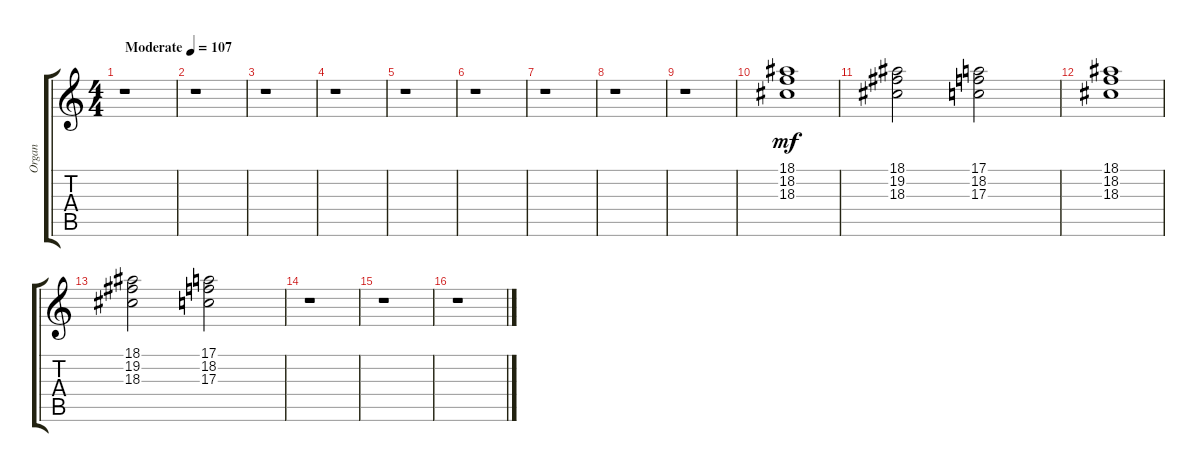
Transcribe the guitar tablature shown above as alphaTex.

\track ("Organ" "Organ") {instrument drawbarorgan}
\staff {score tabs}
\tuning (E4 B3 G3 D3 A2 E2) {hide}
\ts (4 4)
\tempo (107 "Moderate")
\clef g2
\ks c
r.1{dy mf instrument drawbarorgan} |
r.1 |
r.1 |
r.1 |
r.1 |
r.1 |
r.1 |
r.1 |
r.1 |
(18.1 18.2 18.3).1 |
(18.1 19.2 18.3).2 (17.1 18.2 17.3).2 |
(18.1 18.2 18.3).1 |
(18.1 19.2 18.3).2 (17.1 18.2 17.3).2 |
r.1 |
r.1 |
r.1
